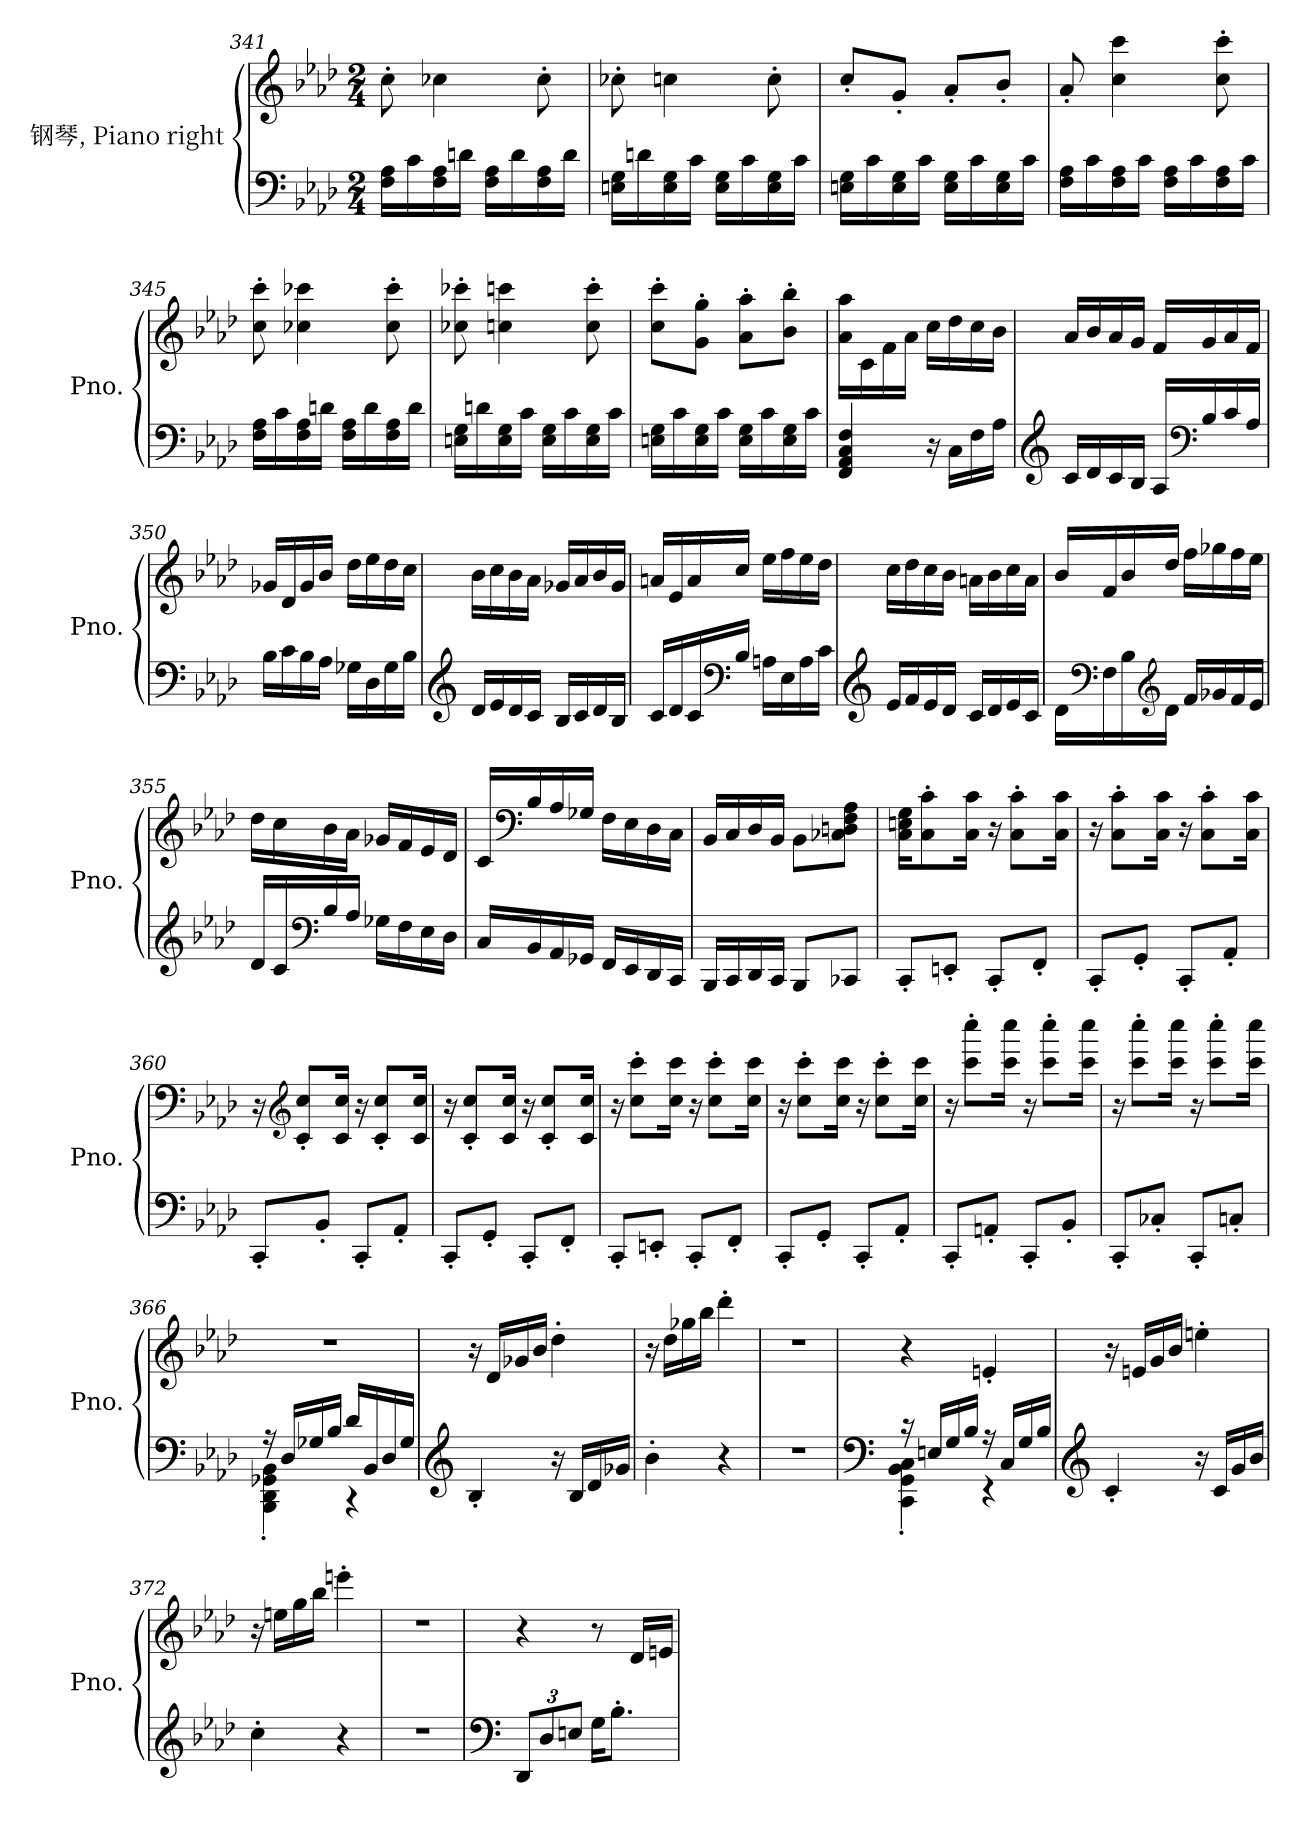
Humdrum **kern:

**kern	**kern
*part1	*part1
*staff2	*staff1
*I"钢琴, Piano right	*
*I'Pno.	*
*clefF4	*clefG2
*k[b-e-a-d-]	*k[b-e-a-d-]
*M2/4	*M2/4
*MM138	*MM138
=341	=341
16F\ 16A-\LL	8cc'\
16c\	.
*	*MM142
16F\ 16A-\	4cc-X\
16dn\JJ	.
16F\ 16A-\LL	.
16d\	.
16F\ 16A-\	8cc-'\
16d\JJ	.
!!LO:PB:g=z
=342	=342
*	*MM136
16En\ 16G\LL	8cc-X'\
16dn\	.
*	*MM142
16E\ 16G\	4ccn\
16c\JJ	.
16E\ 16G\LL	.
16c\	.
16E\ 16G\	8cc'\
16c\JJ	.
=343	=343
*	*MM136
16En\ 16G\LL	8cc'/L
16c\	.
*	*MM141
16E\ 16G\	8g'/J
16c\JJ	.
16E\ 16G\LL	8a-'/L
16c\	.
16E\ 16G\	8b-'/J
16c\JJ	.
=344	=344
*	*MM134
16F\ 16A-\LL	8a-'/
16c\	.
*	*MM142
16F\ 16A-\	4cc\ 4ccc\
16c\JJ	.
16F\ 16A-\LL	.
16c\	.
16F\ 16A-\	8cc\' 8ccc\'
16c\JJ	.
=345	=345
*	*MM138
16F\ 16A-\LL	8cc\' 8ccc\'
16c\	.
*	*MM142
16F\ 16A-\	4cc-X\ 4ccc-X\
16dn\JJ	.
16F\ 16A-\LL	.
16d\	.
16F\ 16A-\	8cc-\' 8ccc-\'
16d\JJ	.
!!LO:LB:g=z
=346	=346
*	*MM136
16En\ 16G\LL	8cc-X\' 8ccc-X\'
16dn\	.
*	*MM142
16E\ 16G\	4ccn\ 4cccn\
16c\JJ	.
16E\ 16G\LL	.
16c\	.
16E\ 16G\	8cc\' 8ccc\'
16c\JJ	.
=347	=347
*	*MM136
16En\ 16G\LL	8cc\' 8ccc\'L
16c\	.
*	*MM141
16E\ 16G\	8g\' 8gg\'J
16c\JJ	.
16E\ 16G\LL	8a-\' 8aa-\'L
16c\	.
16E\ 16G\	8b-\' 8bb-\'J
16c\JJ	.
=348	=348
*	*MM110
4FF/ 4AA-/ 4C/ 4F/	16a-\ 16aa-\LL
*	*MM142
.	16c\
.	16f\
.	16a-\JJ
16r	16cc\LL
16C\LL	16dd-\
*	*MM143
16F\	16cc\
16A-\JJ	16b-\JJ
=349	=349
*clefG2	*
16c/LL	16a-/LL
16d-/	16b-/
16c/	16a-/
16B-/JJ	16g/JJ
16A-/LL	16f/LL
*clefF4	*
16B-/	16g/
16c/	16a-/
16A-/JJ	16f/JJ
!!LO:LB:g=z
=350	=350
*	*MM137
16B-\LL	16g-X/LL
*	*MM143
16c\	16d-/
16B-\	16g-/
16A-\JJ	16b-/JJ
16G-X\LL	16dd-\LL
16D-\	16ee-\
16G-\	16dd-\
16B-\JJ	16cc\JJ
=351	=351
*clefG2	*
16d-/LL	16b-\LL
16e-/	16cc\
16d-/	16b-\
16c/JJ	16a-\JJ
16B-/LL	16g-X/LL
16c/	16a-/
16d-/	16b-/
16B-/JJ	16g-/JJ
=352	=352
*	*MM139
16c/LL	16an/LL
*	*MM142
16d-/	16e-/
16c/	16a/
*clefF4	*
16B-/JJ	16cc/JJ
16An\LL	16ee-\LL
16E-\	16ff\
16A\	16ee-\
16c\JJ	16dd-\JJ
=353	=353
*clefG2	*
16e-/LL	16cc\LL
16f/	16dd-\
16e-/	16cc\
16d-/JJ	16b-\JJ
16c/LL	16an\LL
16d-/	16b-\
16e-/	16cc\
16c/JJ	16a\JJ
!!LO:LB:g=z
=354	=354
*	*MM139
16d-\LL	16b-/LL
*clefF4	*
*	*MM142
16F\	16f/
16B-\	16b-/
*clefG2	*
16d-\JJ	16dd-/JJ
16f/LL	16ff\LL
16g-X/	16gg-X\
*	*MM143
16f/	16ff\
16e-/JJ	16ee-\JJ
=355	=355
16d-/LL	16dd-\LL
16c/	16cc\
*clefF4	*
16B-/	16b-\
16A-/JJ	16a-\JJ
16G-X\LL	16g-X/LL
16F\	16f/
16E-\	16e-/
16D-\JJ	16d-/JJ
=356	=356
16C/LL	16c/LL
*	*clefF4
16BB-/	16B-/
16AA-/	16A-/
16GG-X/JJ	16G-X/JJ
16FF/LL	16F\LL
16EE-/	16E-\
*	*MM144
16DD-/	16D-\
16CC/JJ	16C\JJ
!!LO:LB:g=z
=357	=357
16BBB-/LL	16BB-/LL
16CC/	16C/
16DD-/	16D-/
16CC/JJ	16BB-/JJ
*	*MM121
8BBB-/L	8BB-\L
*	*MM91
8CC-X/J	8C-X\ 8Dn\ 8F\ 8A-\J
=358	=358
*	*MM139
8CC'/L	16C\ 16En\ 16G\KL
.	8C\' 8c\'
8EEn'/J	.
.	16C\ 16c\Jk
8CC'/L	16r
.	8C\' 8c\'L
8FF'/J	.
.	16C\ 16c\Jk
=359	=359
8CC'/L	16r
.	8C\' 8c\'L
8GG'/J	.
.	16C\ 16c\Jk
8CC'/L	16r
*	*MM142
.	8C\' 8c\'L
8AA-'/J	.
.	16C\ 16c\Jk
=360	=360
8CC'/L	16r
*	*clefG2
.	8c/' 8cc/'L
8BB-'/J	.
.	16c/ 16cc/Jk
8CC'/L	16r
.	8c/' 8cc/'L
8AA-'/J	.
.	16c/ 16cc/Jk
=361	=361
8CC'/L	16r
.	8c/' 8cc/'L
8GG'/J	.
.	16c/ 16cc/Jk
8CC'/L	16r
.	8c/' 8cc/'L
8FF'/J	.
.	16c/ 16cc/Jk
!!LO:LB:g=z
=362	=362
*	*MM143
8CC'/L	16r
.	8cc\' 8ccc\'L
8EEn'/J	.
.	16cc\ 16ccc\Jk
8CC'/L	16r
.	8cc\' 8ccc\'L
8FF'/J	.
*	*MM140
.	16cc\ 16ccc\Jk
=363	=363
*	*MM139
8CC'/L	16r
.	8cc\' 8ccc\'L
8GG'/J	.
.	16cc\ 16ccc\Jk
8CC'/L	16r
.	8cc\' 8ccc\'L
8AA-'/J	.
.	16cc\ 16ccc\Jk
=364	=364
8CC'/L	16r
.	8ccc\' 8cccc\'L
8AAn'/J	.
.	16ccc\ 16cccc\Jk
8CC'/L	16r
.	8ccc\' 8cccc\'L
8BB-'/J	.
.	16ccc\ 16cccc\Jk
=365	=365
8CC'/L	16r
.	8ccc\' 8cccc\'L
8C-X'/J	.
.	16ccc\ 16cccc\Jk
8CC'/L	16r
.	8ccc\' 8cccc\'L
8Cn'/J	.
.	16ccc\ 16cccc\Jk
=366	=366
*	*MM135
*^	*
16r	4BBB-\' 4DD-\' 4GG-X\' 4BB-\'	2r
16D-/LL	.	.
16G-X/	.	.
16B-/JJ	.	.
16d-/LL	4r	.
16BB-/	.	.
16D-/	.	.
16G-/JJ	.	.
*v	*v	*
!!LO:PB:g=z
=367	=367
*clefG2	*
*	*MM140
4B-'/	16r
.	16d-/LL
.	16g-X/
.	16b-/JJ
16r	4dd-'\
16B-/LL	.
16d-/	.
16g-X/JJ	.
=368	=368
*	*MM139
4b-'\	16r
*	*MM138
.	16dd-\LL
.	16gg-X\
.	16bb-\JJ
*	*MM140
4r	4ddd-'\
=369	=369
2r	2r
=370	=370
*clefF4	*
*^	*
16r	4CC\' 4GG\' 4BB-\' 4C\'	4r
16En/LL	.	.
16G/	.	.
16B-/JJ	.	.
16r	4r	4en'/
16C/LL	.	.
16G/	.	.
16B-/JJ	.	.
*v	*v	*
=371	=371
*clefG2	*
*	*MM140
4c'/	16r
.	16en/LL
.	16g/
.	16b-/JJ
16r	4een'\
16c/LL	.
16g/	.
16b-/JJ	.
!!LO:LB:g=z
=372	=372
*	*MM140
4cc'\	16r
.	16een\LL
.	16gg\
.	16bb-\JJ
*	*MM140
4r	4eeen'\
=373	=373
2r	2r
=374	=374
*clefF4	*
*Xbrackettup	*
12DD-/L	4r
12D-/	.
12En/J	.
16G\KL	8r
8.B-'\J	.
.	16d-/LL
.	16en/JJ
=	=
*-	*-
